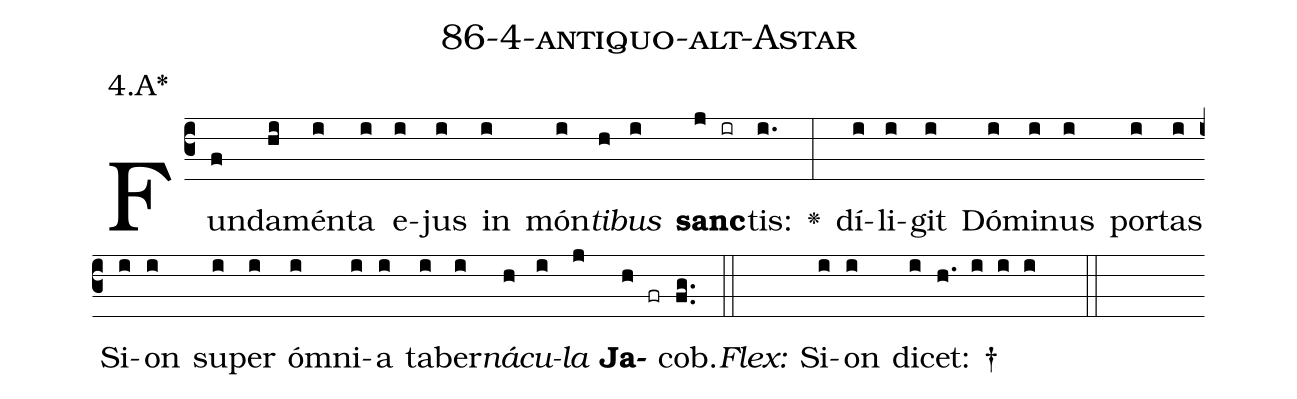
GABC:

name: 86-4-antiquo-alt-Astar;
annotation: 4.A*;
%%
(c3)Fun(f)da(hi)mén(i)ta(i) e(i)jus(i) in(i) món(i)<i>ti</i>(h)<i>bus</i>(i) <b>sanc</b>(j ir)tis:(i.) <v>\greheightstar</v>(:) dí(i)li(i)git(i) Dó(i)mi(i)nus(i) por(i)tas(i) Si(i)on(i) su(i)per(i) óm(i)ni(i)a(i) ta(i)ber(i)<i>ná</i>(h)<i>cu</i>(i)<i>la</i>(j) <b>Ja</b>(h fr)cob.(fg..) (::)
<i>Flex:</i>()  Si(i)on(i) di(i)cet: †(h. i i i  ::)

%E(i) u(h) o(i) u(j) a(h) e.(fg..) (::)
